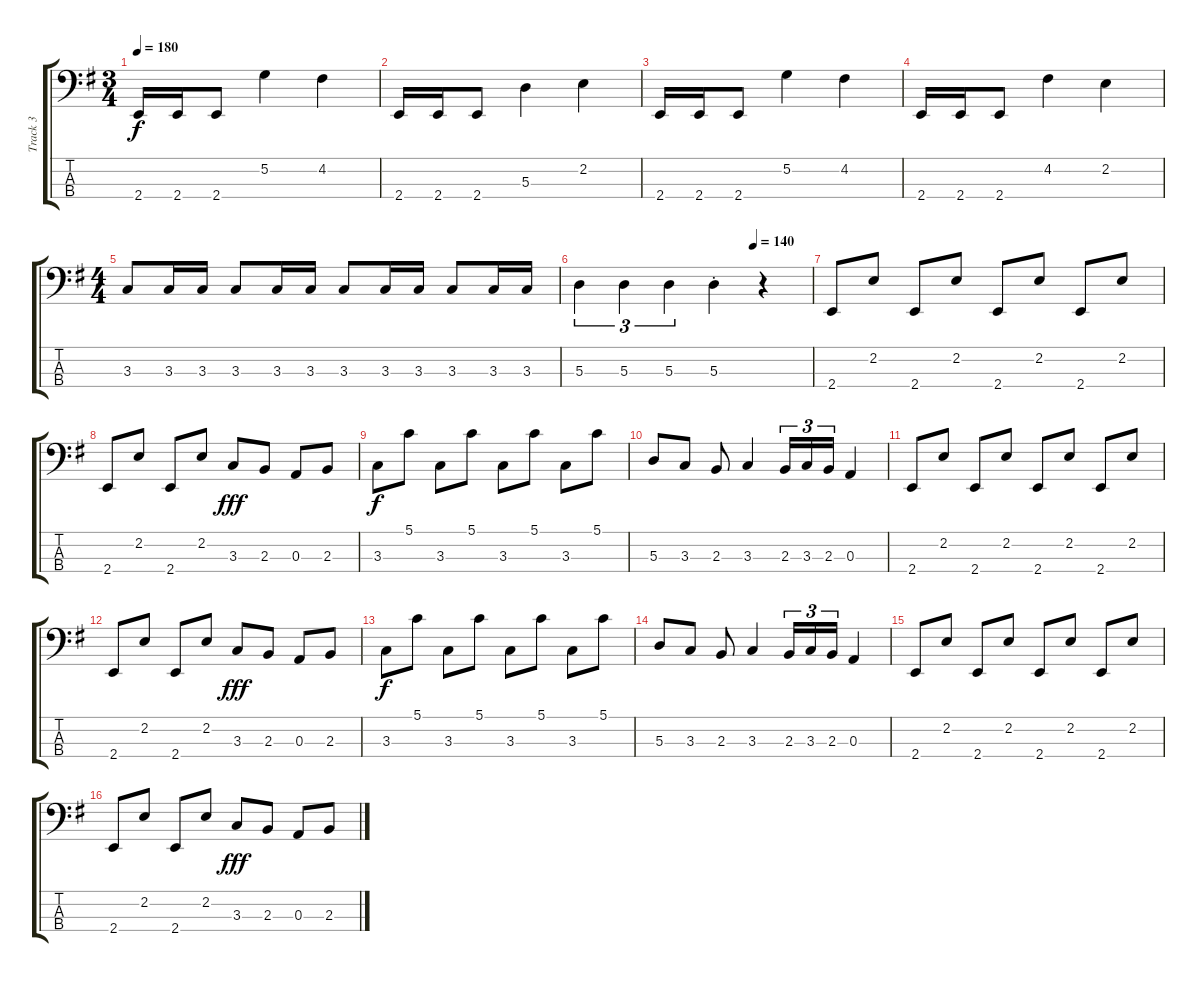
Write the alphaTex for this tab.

\track ("Track 3" "Track 3") {instrument electricbassfinger}
\staff {score tabs}
\tuning (G2 D2 A1 D1) {hide}
\ts (3 4)
\tempo 180
\clef f4
\ks eminor
2.4.16{dy f} 2.4.16 2.4.8 5.2.4 4.2.4 |
2.4.16 2.4.16 2.4.8 5.3.4 2.2.4 |
2.4.16 2.4.16 2.4.8 5.2.4 4.2.4 |
2.4.16 2.4.16 2.4.8 4.2.4 2.2.4 |
\ts (4 4)
3.3.8 3.3.16 3.3.16 3.3.8 3.3.16 3.3.16 3.3.8 3.3.16 3.3.16 3.3.8 3.3.16 3.3.16 |
\tempo (140 0.75)
5.3.4{tu (3 2)} 5.3.4{tu (3 2)} 5.3.4{tu (3 2)} 5.3{st}.4 r.4 |
2.4.8 2.2.8 2.4.8 2.2.8 2.4.8 2.2.8 2.4.8 2.2.8 |
2.4.8 2.2.8 2.4.8 2.2.8 3.3.8{dy fff} 2.3.8 0.3.8 2.3.8 |
3.3.8{dy f} 5.1.8 3.3.8 5.1.8 3.3.8 5.1.8 3.3.8 5.1.8 |
5.3.8 3.3.8 2.3.8 3.3.4 2.3.16{tu (3 2)} 3.3.16{tu (3 2)} 2.3.16{tu (3 2)} 0.3.4 |
2.4.8 2.2.8 2.4.8 2.2.8 2.4.8 2.2.8 2.4.8 2.2.8 |
2.4.8 2.2.8 2.4.8 2.2.8 3.3.8{dy fff} 2.3.8 0.3.8 2.3.8 |
3.3.8{dy f} 5.1.8 3.3.8 5.1.8 3.3.8 5.1.8 3.3.8 5.1.8 |
5.3.8 3.3.8 2.3.8 3.3.4 2.3.16{tu (3 2)} 3.3.16{tu (3 2)} 2.3.16{tu (3 2)} 0.3.4 |
2.4.8 2.2.8 2.4.8 2.2.8 2.4.8 2.2.8 2.4.8 2.2.8 |
2.4.8 2.2.8 2.4.8 2.2.8 3.3.8{dy fff} 2.3.8 0.3.8 2.3.8
